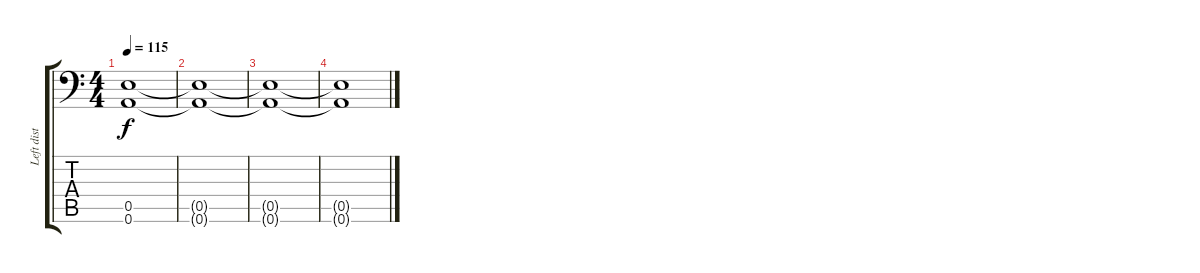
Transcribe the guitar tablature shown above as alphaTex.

\track ("Left dist" "Left dist") {instrument distortionguitar}
\staff {score tabs}
\tuning (B3 Gb3 D3 A2 E2 A1) {hide}
\ts (4 4)
\tempo 115
\clef f4
\ks c
(0.5 0.6).1{dy f} |
(0.5{t} 0.6{t}).1 |
(0.5{t} 0.6{t}).1 |
(0.5{t} 0.6{t}).1
